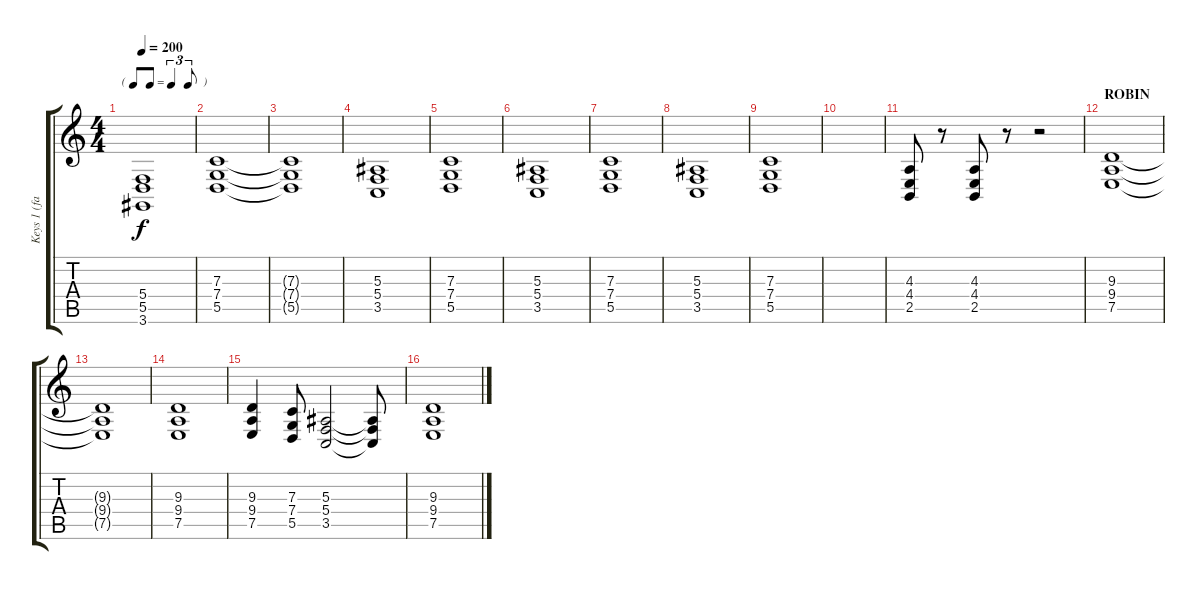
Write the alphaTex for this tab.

\track ("Keys 1 (faggot 1)" "Keys 1 (fa") {instrument stringensemble1}
\staff {score tabs}
\tuning (F4 C4 F3 C3 A2 F2) {hide}
\ts (4 4)
\tf triplet8th
\tempo 200
\clef g2
\ks c
(5.4{t} 5.5{t} 3.6{t}).1{dy f} |
(7.3 7.4 5.5).1 |
(7.3{t} 7.4{t} 5.5{t}).1 |
(5.3 5.4 3.5).1 |
(7.3 7.4 5.5).1 |
(5.3 5.4 3.5).1 |
(7.3 7.4 5.5).1 |
(5.3 5.4 3.5).1 |
(7.3 7.4 5.5).1 |
|
(4.3 4.4 2.5).8 r.8 (4.3 4.4 2.5).8 r.8 r.2 |
\section ("" "ROBIN")
(9.3 9.4 7.5).1 |
(9.3{t} 9.4{t} 7.5{t}).1 |
(9.3 9.4 7.5).1 |
(9.3 9.4 7.5).4 (7.3 7.4 5.5).8 (5.3 5.4 3.5).2 (5.3{t} 5.4{t} 3.5{t}).8 |
(9.3 9.4 7.5).1
